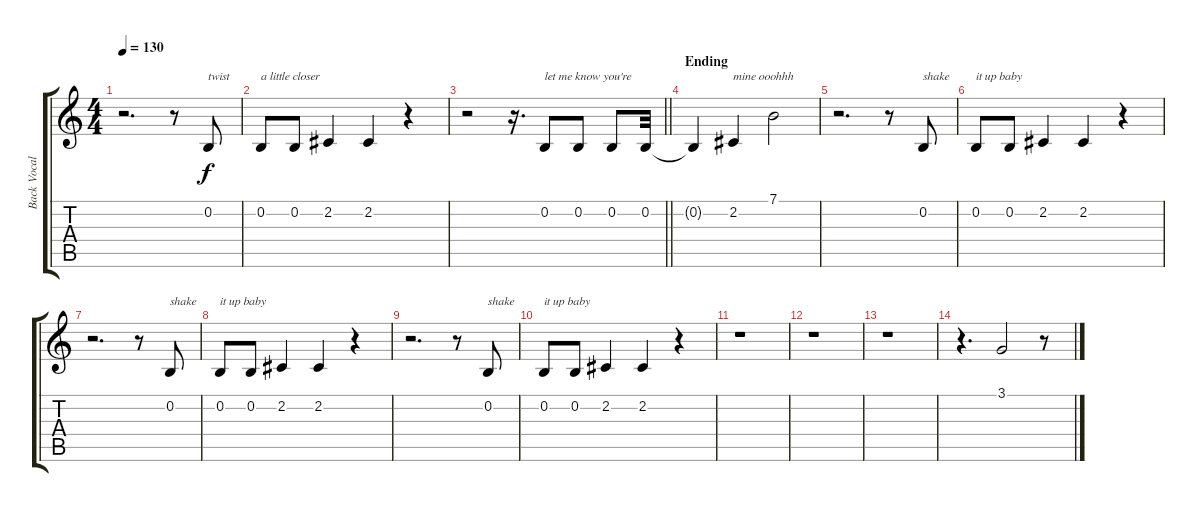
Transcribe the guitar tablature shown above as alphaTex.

\track ("Back Vocal 3" "Back Vocal") {instrument baritonesax}
\staff {score tabs}
\tuning (E4 B3 G3 D3 A2 E2) {hide}
\ts (4 4)
\tempo 130
\clef g2
\ks c
r.2{d dy f} r.8 0.2.8{txt "twist"} |
0.2.8{txt "a little closer"} 0.2.8 2.2.4 2.2.4 r.4 |
\barLineRight lightlight
r.2 r.16{d} 0.2.8{txt "let me know you're"} 0.2.8 0.2.8 0.2.32 |
\section ("" "Ending")
0.2{t}.4 2.2.4{txt "mine ooohhh"} 7.1.2 |
r.2{d} r.8 0.2.8{txt "shake"} |
0.2.8{txt "it up baby"} 0.2.8 2.2.4 2.2.4 r.4 |
r.2{d} r.8 0.2.8{txt "shake"} |
0.2.8{txt "it up baby"} 0.2.8 2.2.4 2.2.4 r.4 |
r.2{d} r.8 0.2.8{txt "shake"} |
0.2.8{txt "it up baby"} 0.2.8 2.2.4 2.2.4 r.4 |
r.1 |
r.1 |
r.1 |
r.4{d} 3.1.2{volume 16} r.8
